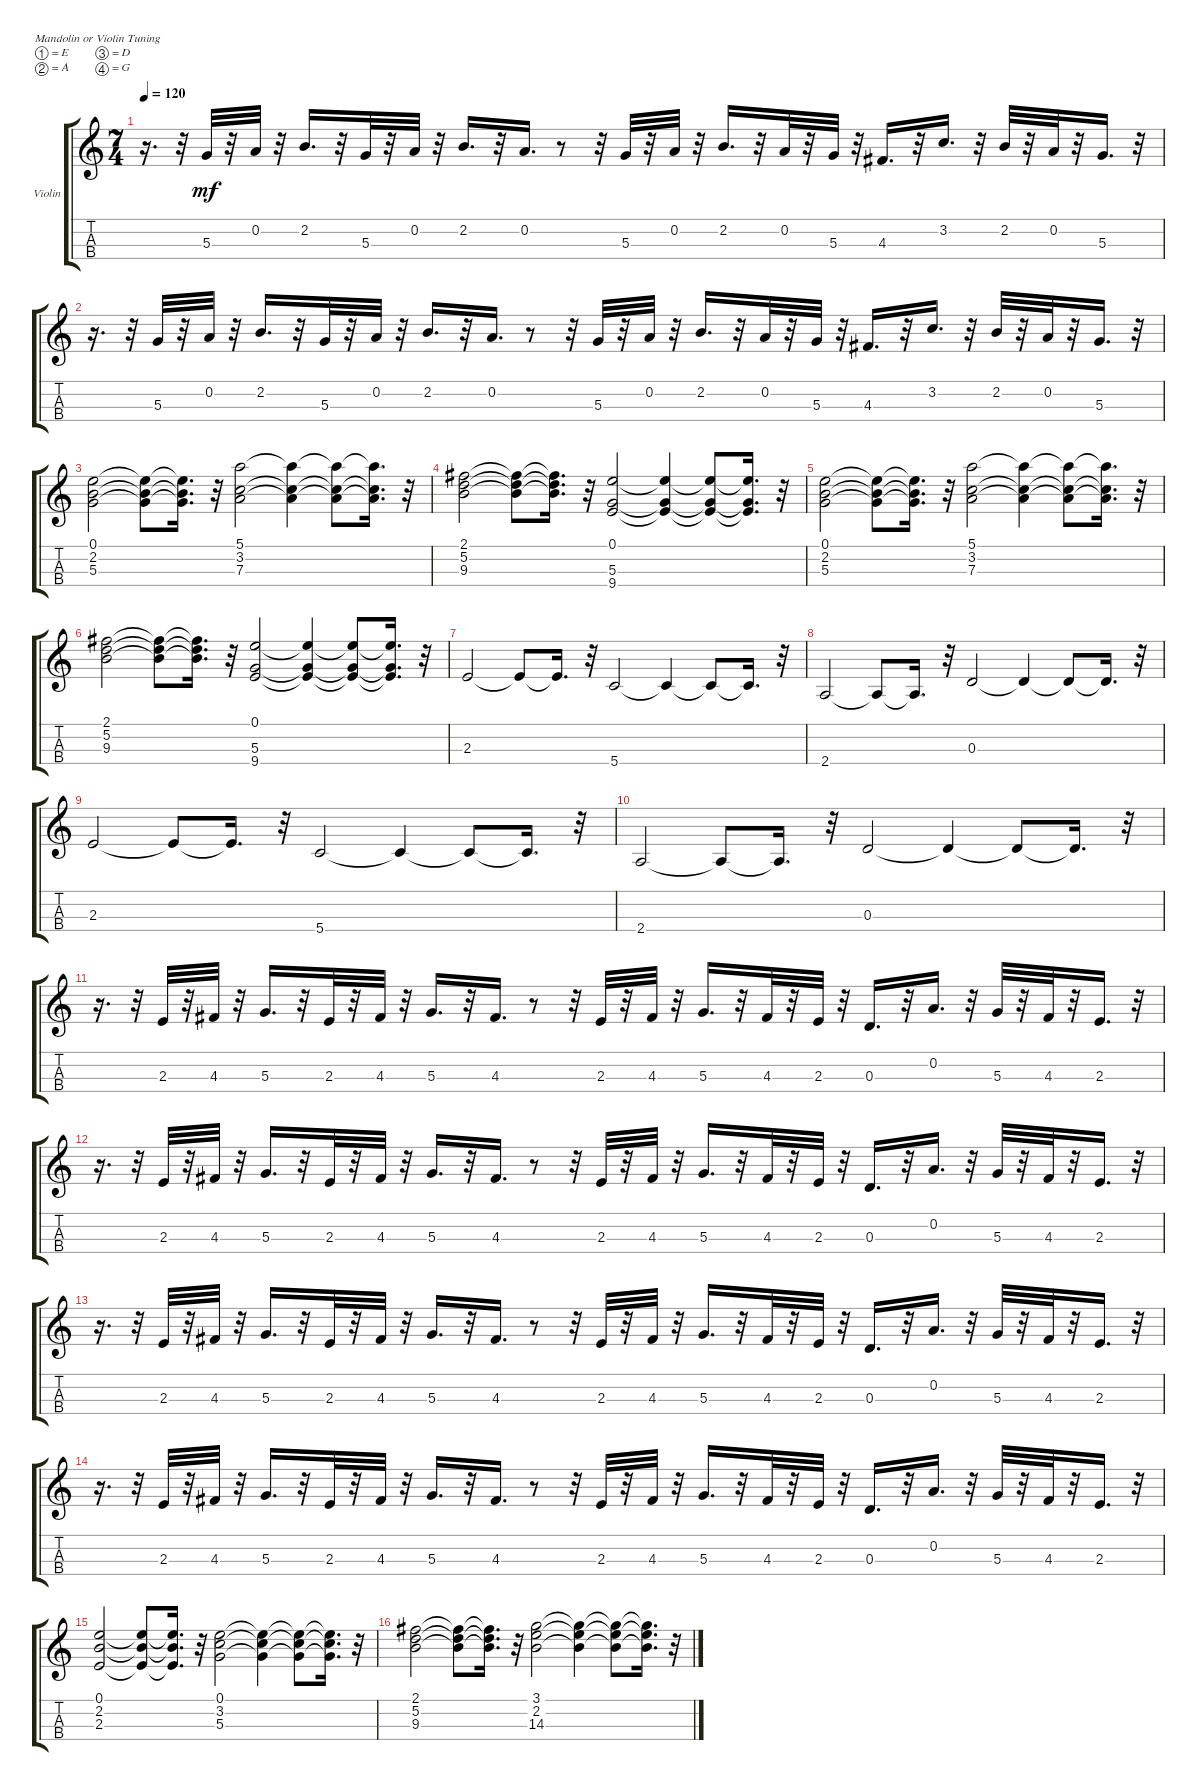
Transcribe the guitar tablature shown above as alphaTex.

\bracketExtendMode groupsimilarinstruments
\firstSystemTrackNameOrientation horizontal
\otherSystemsTrackNameOrientation horizontal
\track ("" "Violin") {instrument violin}
\staff {score tabs}
\tuning (E5 A4 D4 G3)
\ts (7 4)
\tempo 120
\clef g2
\ks c
r.16{d dy mf} r.32 5.3.32 r.32 0.2.32 r.32 2.2.16{d} r.32 5.3.32 r.32 0.2.32 r.32 2.2.16{d} r.32 0.2.16{d} r.8 r.32 5.3.32 r.32 0.2.32 r.32 2.2.16{d} r.32 0.2.32 r.32 5.3.32 r.32 4.3.16{d} r.32 3.2.16{d} r.32 2.2.32 r.32 0.2.32 r.32 5.3.16{d} r.32 |
r.16{d} r.32 5.3.32 r.32 0.2.32 r.32 2.2.16{d} r.32 5.3.32 r.32 0.2.32 r.32 2.2.16{d} r.32 0.2.16{d} r.8 r.32 5.3.32 r.32 0.2.32 r.32 2.2.16{d} r.32 0.2.32 r.32 5.3.32 r.32 4.3.16{d} r.32 3.2.16{d} r.32 2.2.32 r.32 0.2.32 r.32 5.3.16{d} r.32 |
(5.3 2.2 0.1).2 (5.3{t} 2.2{t} 0.1{t}).8 (5.3{t} 2.2{t} 0.1{t}).16{d} r.32 (3.2 5.1 7.3).2 (3.2{t} 5.1{t} 7.3{t}).4 (3.2{t} 5.1{t} 7.3{t}).8 (3.2{t} 5.1{t} 7.3{t}).16{d} r.32 |
(5.2 2.1 9.3).2 (5.2{t} 2.1{t} 9.3{t}).8 (5.2{t} 2.1{t} 9.3{t}).16{d} r.32 (5.3 9.4 0.1).2 (5.3{t} 9.4{t} 0.1{t}).4 (5.3{t} 9.4{t} 0.1{t}).8 (5.3{t} 9.4{t} 0.1{t}).16{d} r.32 |
(5.3 2.2 0.1).2 (5.3{t} 2.2{t} 0.1{t}).8 (5.3{t} 2.2{t} 0.1{t}).16{d} r.32 (3.2 5.1 7.3).2 (3.2{t} 5.1{t} 7.3{t}).4 (3.2{t} 5.1{t} 7.3{t}).8 (3.2{t} 5.1{t} 7.3{t}).16{d} r.32 |
(5.2 2.1 9.3).2 (5.2{t} 2.1{t} 9.3{t}).8 (5.2{t} 2.1{t} 9.3{t}).16{d} r.32 (5.3 9.4 0.1).2 (5.3{t} 9.4{t} 0.1{t}).4 (5.3{t} 9.4{t} 0.1{t}).8 (5.3{t} 9.4{t} 0.1{t}).16{d} r.32 |
2.3.2 2.3{t}.8 2.3{t}.16{d} r.32 5.4.2 5.4{t}.4 5.4{t}.8 5.4{t}.16{d} r.32 |
2.4.2 2.4{t}.8 2.4{t}.16{d} r.32 0.3.2 0.3{t}.4 0.3{t}.8 0.3{t}.16{d} r.32 |
2.3.2 2.3{t}.8 2.3{t}.16{d} r.32 5.4.2 5.4{t}.4 5.4{t}.8 5.4{t}.16{d} r.32 |
2.4.2 2.4{t}.8 2.4{t}.16{d} r.32 0.3.2 0.3{t}.4 0.3{t}.8 0.3{t}.16{d} r.32 |
r.16{d} r.32 2.3.32 r.32 4.3.32 r.32 5.3.16{d} r.32 2.3.32 r.32 4.3.32 r.32 5.3.16{d} r.32 4.3.16{d} r.8 r.32 2.3.32 r.32 4.3.32 r.32 5.3.16{d} r.32 4.3.32 r.32 2.3.32 r.32 0.3.16{d} r.32 0.2.16{d} r.32 5.3.32 r.32 4.3.32 r.32 2.3.16{d} r.32 |
r.16{d} r.32 2.3.32 r.32 4.3.32 r.32 5.3.16{d} r.32 2.3.32 r.32 4.3.32 r.32 5.3.16{d} r.32 4.3.16{d} r.8 r.32 2.3.32 r.32 4.3.32 r.32 5.3.16{d} r.32 4.3.32 r.32 2.3.32 r.32 0.3.16{d} r.32 0.2.16{d} r.32 5.3.32 r.32 4.3.32 r.32 2.3.16{d} r.32 |
r.16{d} r.32 2.3.32 r.32 4.3.32 r.32 5.3.16{d} r.32 2.3.32 r.32 4.3.32 r.32 5.3.16{d} r.32 4.3.16{d} r.8 r.32 2.3.32 r.32 4.3.32 r.32 5.3.16{d} r.32 4.3.32 r.32 2.3.32 r.32 0.3.16{d} r.32 0.2.16{d} r.32 5.3.32 r.32 4.3.32 r.32 2.3.16{d} r.32 |
r.16{d} r.32 2.3.32 r.32 4.3.32 r.32 5.3.16{d} r.32 2.3.32 r.32 4.3.32 r.32 5.3.16{d} r.32 4.3.16{d} r.8 r.32 2.3.32 r.32 4.3.32 r.32 5.3.16{d} r.32 4.3.32 r.32 2.3.32 r.32 0.3.16{d} r.32 0.2.16{d} r.32 5.3.32 r.32 4.3.32 r.32 2.3.16{d} r.32 |
(2.2 0.1 2.3).2 (2.2{t} 0.1{t} 2.3{t}).8 (2.2{t} 0.1{t} 2.3{t}).16{d} r.32 (0.1 5.3 3.2).2 (0.1{t} 5.3{t} 3.2{t}).4 (0.1{t} 5.3{t} 3.2{t}).8 (0.1{t} 5.3{t} 3.2{t}).16{d} r.32 |
(5.2 2.1 9.3).2 (5.2{t} 2.1{t} 9.3{t}).8 (5.2{t} 2.1{t} 9.3{t}).16{d} r.32 (2.2 3.1 14.3).2 (2.2{t} 3.1{t} 14.3{t}).4 (2.2{t} 3.1{t} 14.3{t}).8 (2.2{t} 3.1{t} 14.3{t}).16{d} r.32
